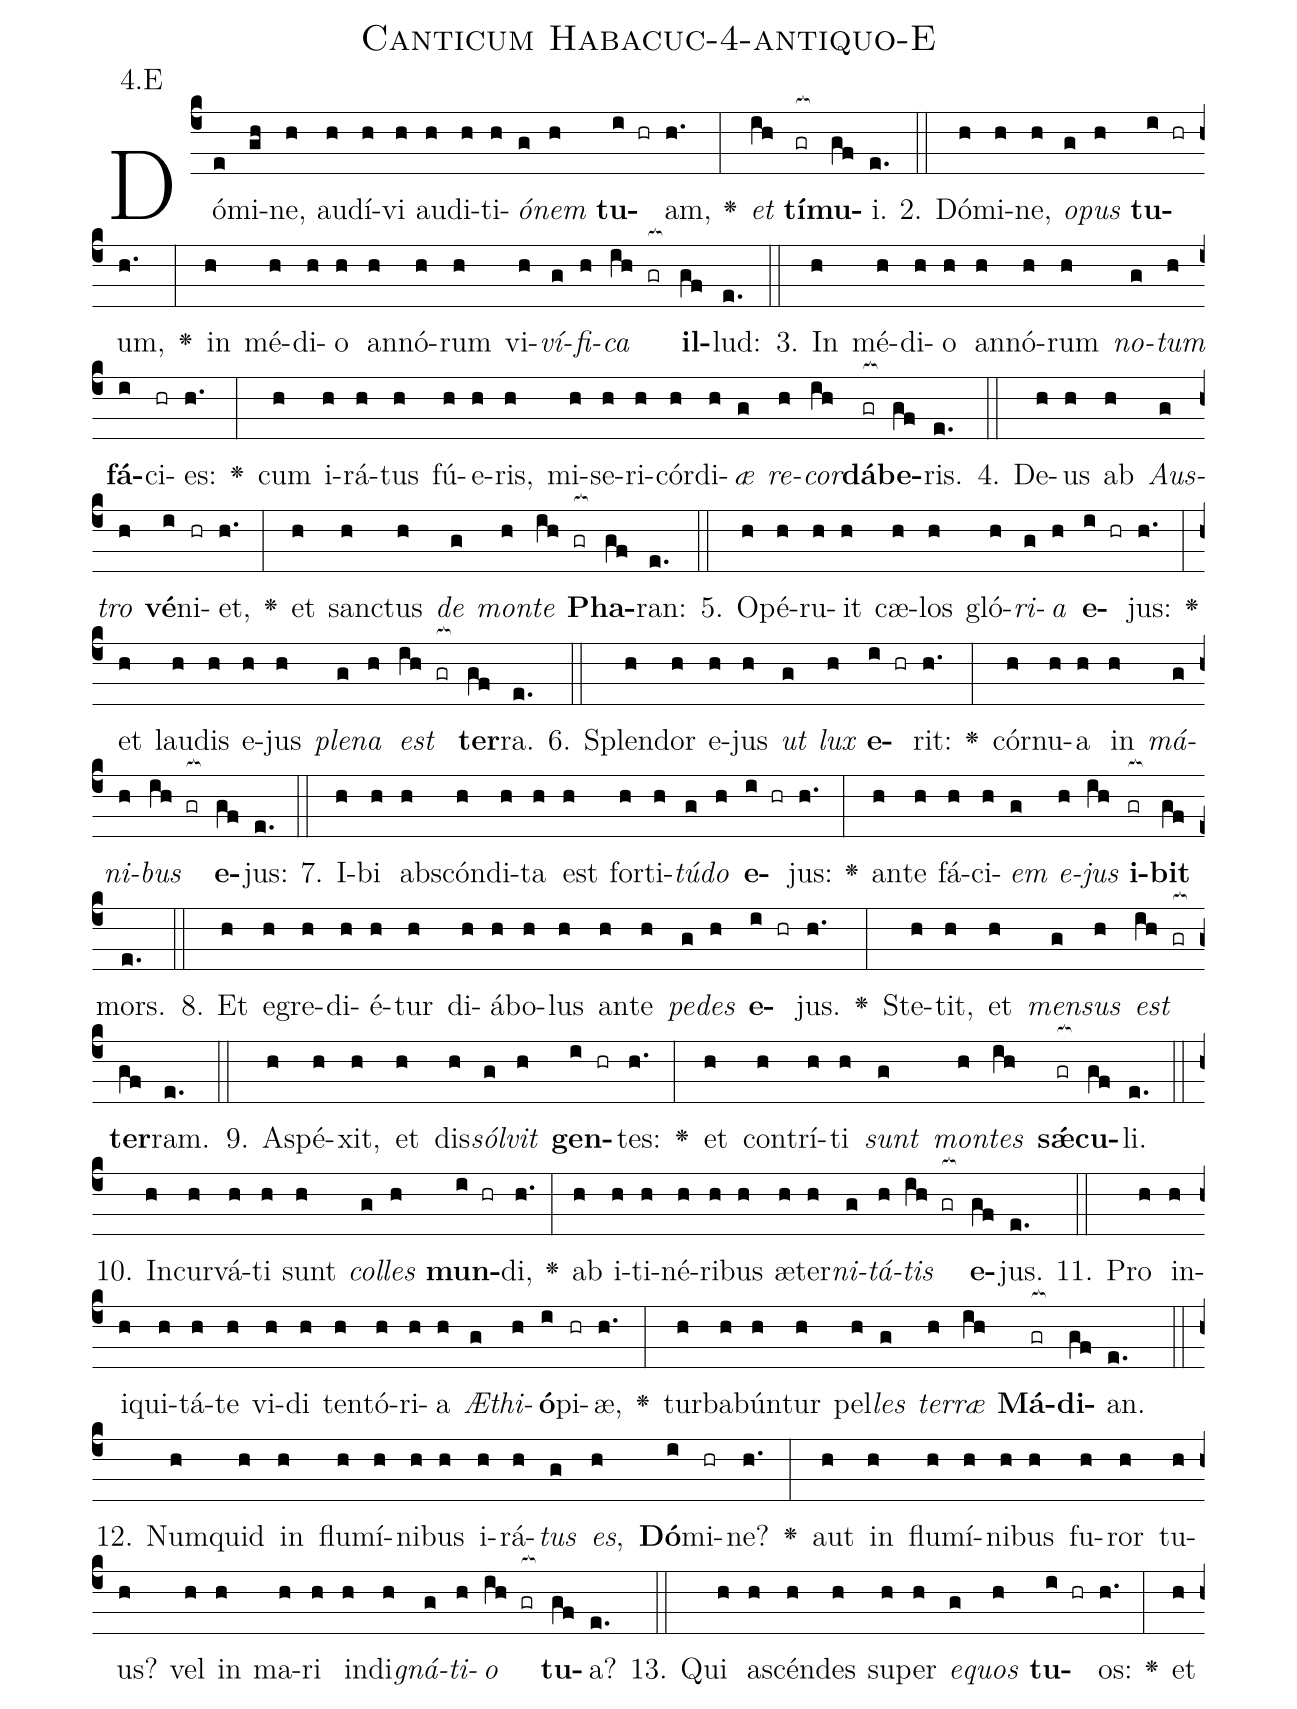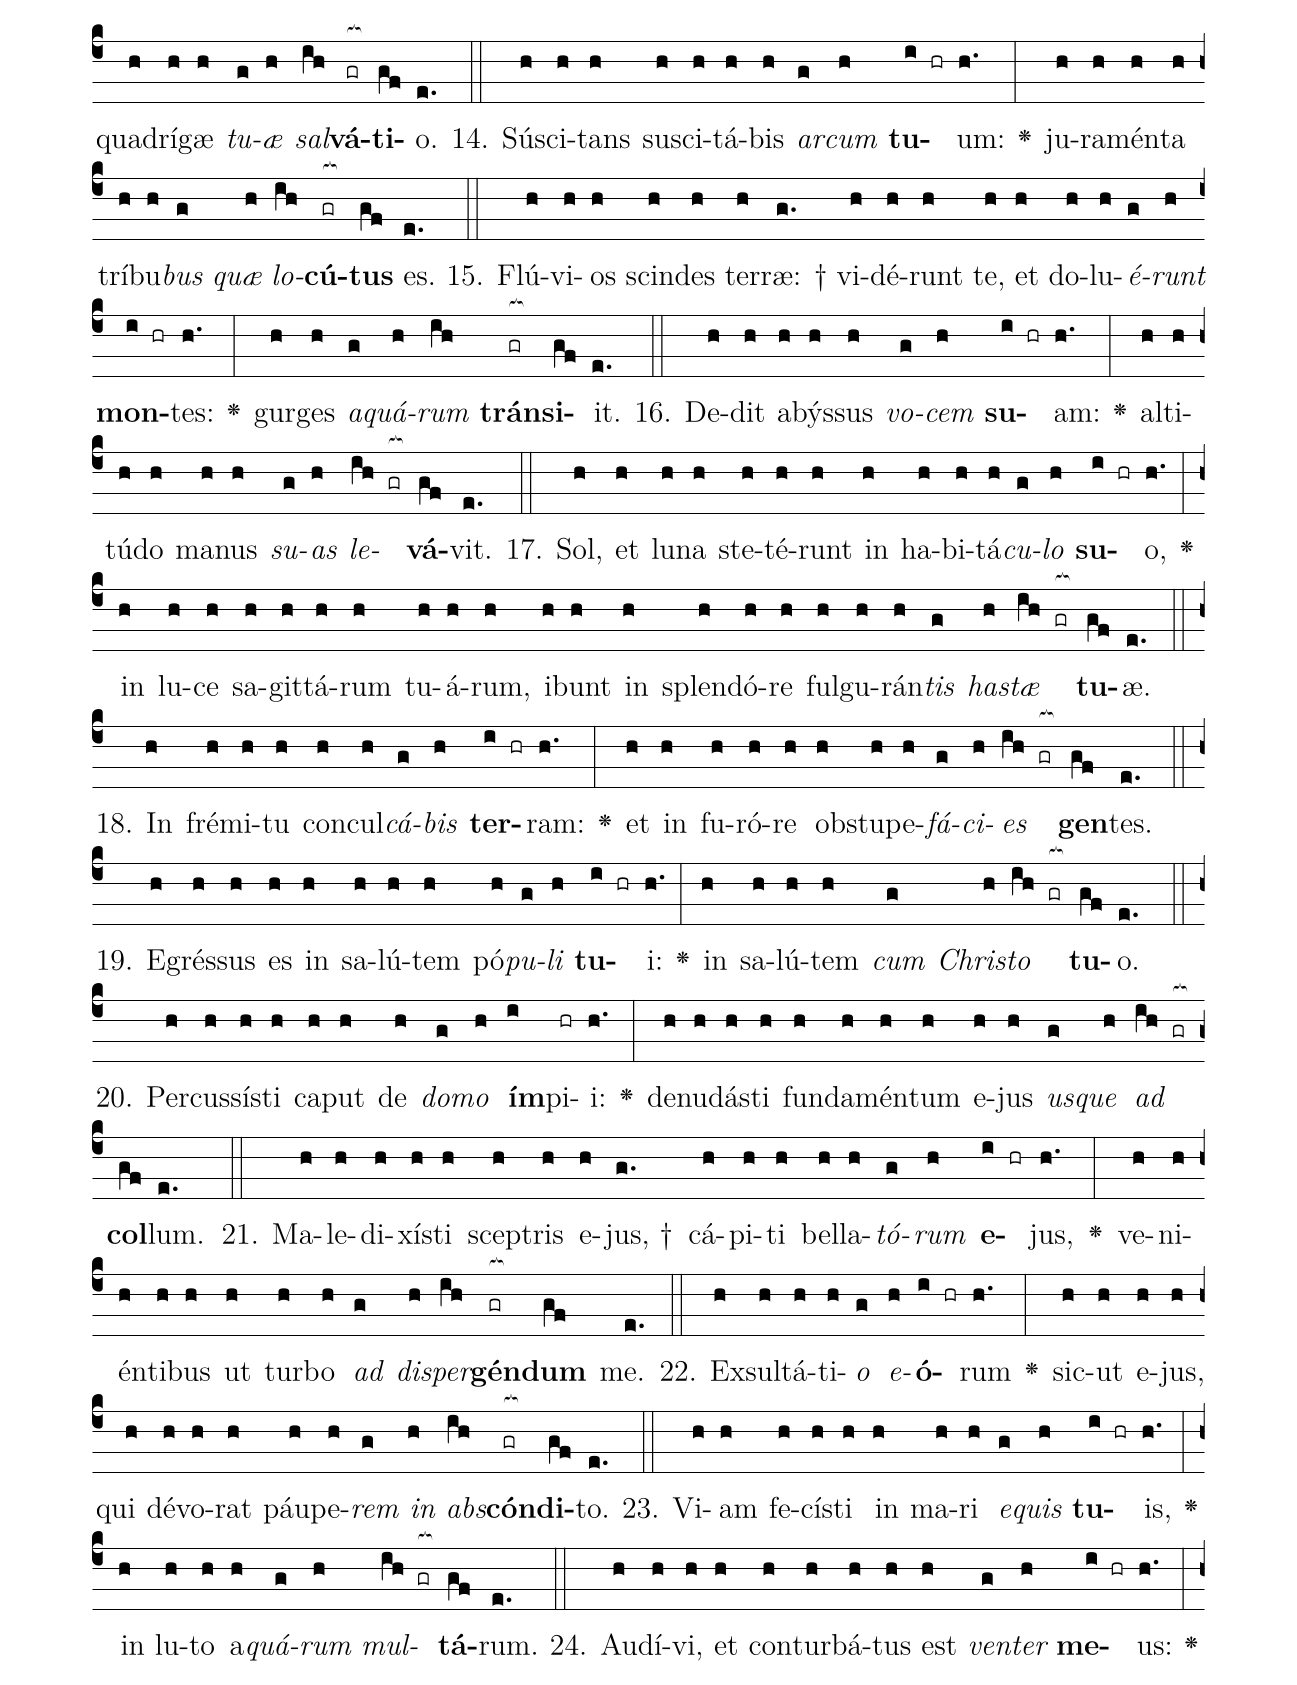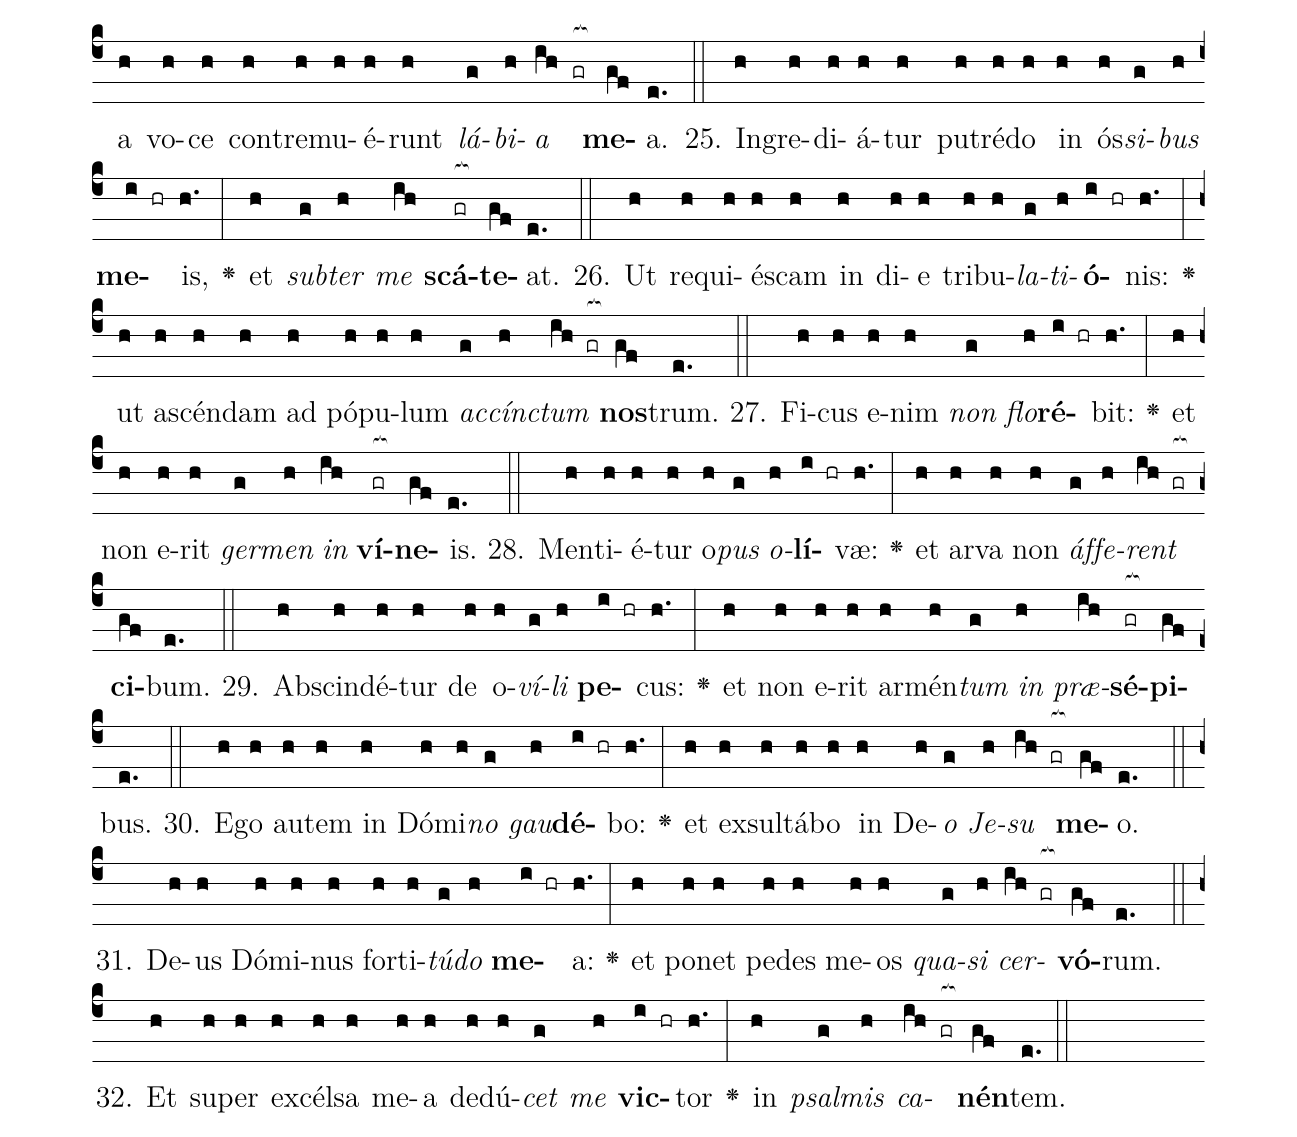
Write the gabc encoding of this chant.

name: Canticum Habacuc-4-antiquo-E;
annotation: 4.E;
%%
(c4)Dó(e)mi(gh)ne,(h) au(h)dí(h)vi(h) au(h)di(h)ti(h)<i>ó</i>(g)<i>nem</i>(h) <b>tu</b>(i hr)am,(h.) <v>\greheightstar</v>(:) <i>et</i>(ih) <b>tí</b>(gr[ocb:1{])<b>mu</b>(gf[ocb:0}])i.(e.) (::)
2. Dó(h)mi(h)ne,(h) <i>o</i>(g)<i>pus</i>(h) <b>tu</b>(i hr)um,(h.) <v>\greheightstar</v>(:) in(h) mé(h)di(h)o(h) an(h)nó(h)rum(h) vi(h)<i>ví</i>(g)<i>fi</i>(h)<i>ca</i>(ih gr[ocb:1{]) <b>il</b>(gf[ocb:0}])lud:(e.) (::)
3. In(h) mé(h)di(h)o(h) an(h)nó(h)rum(h) <i>no</i>(g)<i>tum</i>(h) <b>fá</b>(i)ci(hr)es:(h.) <v>\greheightstar</v>(:) cum(h) i(h)rá(h)tus(h) fú(h)e(h)ris,(h) mi(h)se(h)ri(h)cór(h)di(h)<i>æ</i>(g) <i>re</i>(h)<i>cor</i>(ih)<b>dá</b>(gr[ocb:1{])<b>be</b>(gf[ocb:0}])ris.(e.) (::)
4. De(h)us(h) ab(h) <i>Aus</i>(g)<i>tro</i>(h) <b>vé</b>(i)ni(hr)et,(h.) <v>\greheightstar</v>(:) et(h) sanc(h)tus(h) <i>de</i>(g) <i>mon</i>(h)<i>te</i>(ih gr[ocb:1{]) <b>Pha</b>(gf[ocb:0}])ran:(e.) (::)
5. O(h)pé(h)ru(h)it(h) cæ(h)los(h) gló(h)<i>ri</i>(g)<i>a</i>(h) <b>e</b>(i hr)jus:(h.) <v>\greheightstar</v>(:) et(h) lau(h)dis(h) e(h)jus(h) <i>ple</i>(g)<i>na</i>(h) <i>est</i>(ih gr[ocb:1{]) <b>ter</b>(gf[ocb:0}])ra.(e.) (::)
6. Splen(h)dor(h) e(h)jus(h) <i>ut</i>(g) <i>lux</i>(h) <b>e</b>(i hr)rit:(h.) <v>\greheightstar</v>(:) cór(h)nu(h)a(h) in(h) <i>má</i>(g)<i>ni</i>(h)<i>bus</i>(ih gr[ocb:1{]) <b>e</b>(gf[ocb:0}])jus:(e.) (::)
7. I(h)bi(h) abs(h)cón(h)di(h)ta(h) est(h) for(h)ti(h)<i>tú</i>(g)<i>do</i>(h) <b>e</b>(i hr)jus:(h.) <v>\greheightstar</v>(:) an(h)te(h) fá(h)ci(h)<i>em</i>(g) <i>e</i>(h)<i>jus</i>(ih) <b>i</b>(gr[ocb:1{])<b>bit</b>(gf[ocb:0}]) mors.(e.) (::)
8. Et(h) e(h)gre(h)di(h)é(h)tur(h) di(h)á(h)bo(h)lus(h) an(h)te(h) <i>pe</i>(g)<i>des</i>(h) <b>e</b>(i hr)jus.(h.) <v>\greheightstar</v>(:) Ste(h)tit,(h) et(h) <i>men</i>(g)<i>sus</i>(h) <i>est</i>(ih gr[ocb:1{]) <b>ter</b>(gf[ocb:0}])ram.(e.) (::)
9. A(h)spé(h)xit,(h) et(h) dis(h)<i>sól</i>(g)<i>vit</i>(h) <b>gen</b>(i hr)tes:(h.) <v>\greheightstar</v>(:) et(h) con(h)trí(h)ti(h) <i>sunt</i>(g) <i>mon</i>(h)<i>tes</i>(ih) <b>sǽ</b>(gr[ocb:1{])<b>cu</b>(gf[ocb:0}])li.(e.) (::)
10. In(h)cur(h)vá(h)ti(h) sunt(h) <i>col</i>(g)<i>les</i>(h) <b>mun</b>(i hr)di,(h.) <v>\greheightstar</v>(:) ab(h) i(h)ti(h)né(h)ri(h)bus(h) æ(h)ter(h)<i>ni</i>(g)<i>tá</i>(h)<i>tis</i>(ih gr[ocb:1{]) <b>e</b>(gf[ocb:0}])jus.(e.) (::)
11. Pro(h) in(h)i(h)qui(h)tá(h)te(h) vi(h)di(h) ten(h)tó(h)ri(h)a(h) <i>Æ</i>(g)<i>thi</i>(h)<b>ó</b>(i)pi(hr)æ,(h.) <v>\greheightstar</v>(:) tur(h)ba(h)bún(h)tur(h) pel(h)<i>les</i>(g) <i>ter</i>(h)<i>ræ</i>(ih) <b>Má</b>(gr[ocb:1{])<b>di</b>(gf[ocb:0}])an.(e.) (::)
12. Num(h)quid(h) in(h) flu(h)mí(h)ni(h)bus(h) i(h)rá(h)<i>tus</i>(g) <i>es</i>,(h) <b>Dó</b>(i)mi(hr)ne?(h.) <v>\greheightstar</v>(:) aut(h) in(h) flu(h)mí(h)ni(h)bus(h) fu(h)ror(h) tu(h)us?(h) vel(h) in(h) ma(h)ri(h) in(h)di(h)<i>gná</i>(g)<i>ti</i>(h)<i>o</i>(ih gr[ocb:1{]) <b>tu</b>(gf[ocb:0}])a?(e.) (::)
13. Qui(h) a(h)scén(h)des(h) su(h)per(h) <i>e</i>(g)<i>quos</i>(h) <b>tu</b>(i hr)os:(h.) <v>\greheightstar</v>(:) et(h) qua(h)drí(h)gæ(h) <i>tu</i>(g)<i>æ</i>(h) <i>sal</i>(ih)<b>vá</b>(gr[ocb:1{])<b>ti</b>(gf[ocb:0}])o.(e.) (::)
14. Sú(h)sci(h)tans(h) su(h)sci(h)tá(h)bis(h) <i>ar</i>(g)<i>cum</i>(h) <b>tu</b>(i hr)um:(h.) <v>\greheightstar</v>(:) ju(h)ra(h)mén(h)ta(h) trí(h)bu(h)<i>bus</i>(g) <i>quæ</i>(h) <i>lo</i>(ih)<b>cú</b>(gr[ocb:1{])<b>tus</b>(gf[ocb:0}]) es.(e.) (::)
15. Flú(h)vi(h)os(h) scin(h)des(h) ter(h)ræ: †(g.) vi(h)dé(h)runt(h) te,(h) et(h) do(h)lu(h)<i>é</i>(g)<i>runt</i>(h) <b>mon</b>(i hr)tes:(h.) <v>\greheightstar</v>(:) gur(h)ges(h) <i>a</i>(g)<i>quá</i>(h)<i>rum</i>(ih) <b>tráns</b>(gr[ocb:1{])<b>i</b>(gf[ocb:0}])it.(e.) (::)
16. De(h)dit(h) a(h)býs(h)sus(h) <i>vo</i>(g)<i>cem</i>(h) <b>su</b>(i hr)am:(h.) <v>\greheightstar</v>(:) al(h)ti(h)tú(h)do(h) ma(h)nus(h) <i>su</i>(g)<i>as</i>(h) <i>le</i>(ih gr[ocb:1{])<b>vá</b>(gf[ocb:0}])vit.(e.) (::)
17. Sol,(h) et(h) lu(h)na(h) ste(h)té(h)runt(h) in(h) ha(h)bi(h)tá(h)<i>cu</i>(g)<i>lo</i>(h) <b>su</b>(i hr)o,(h.) <v>\greheightstar</v>(:) in(h) lu(h)ce(h) sa(h)git(h)tá(h)rum(h) tu(h)á(h)rum,(h) i(h)bunt(h) in(h) splen(h)dó(h)re(h) ful(h)gu(h)rán(h)<i>tis</i>(g) <i>has</i>(h)<i>tæ</i>(ih gr[ocb:1{]) <b>tu</b>(gf[ocb:0}])æ.(e.) (::)
18. In(h) fré(h)mi(h)tu(h) con(h)cul(h)<i>cá</i>(g)<i>bis</i>(h) <b>ter</b>(i hr)ram:(h.) <v>\greheightstar</v>(:) et(h) in(h) fu(h)ró(h)re(h) ob(h)stu(h)pe(h)<i>fá</i>(g)<i>ci</i>(h)<i>es</i>(ih gr[ocb:1{]) <b>gen</b>(gf[ocb:0}])tes.(e.) (::)
19. E(h)grés(h)sus(h) es(h) in(h) sa(h)lú(h)tem(h) pó(h)<i>pu</i>(g)<i>li</i>(h) <b>tu</b>(i hr)i:(h.) <v>\greheightstar</v>(:) in(h) sa(h)lú(h)tem(h) <i>cum</i>(g) <i>Chris</i>(h)<i>to</i>(ih gr[ocb:1{]) <b>tu</b>(gf[ocb:0}])o.(e.) (::)
20. Per(h)cus(h)sís(h)ti(h) ca(h)put(h) de(h) <i>do</i>(g)<i>mo</i>(h) <b>ím</b>(i)pi(hr)i:(h.) <v>\greheightstar</v>(:) de(h)nu(h)dás(h)ti(h) fun(h)da(h)mén(h)tum(h) e(h)jus(h) <i>us</i>(g)<i>que</i>(h) <i>ad</i>(ih gr[ocb:1{]) <b>col</b>(gf[ocb:0}])lum.(e.) (::)
21. Ma(h)le(h)di(h)xís(h)ti(h) scep(h)tris(h) e(h)jus, †(g.) cá(h)pi(h)ti(h) bel(h)la(h)<i>tó</i>(g)<i>rum</i>(h) <b>e</b>(i hr)jus,(h.) <v>\greheightstar</v>(:) ve(h)ni(h)én(h)ti(h)bus(h) ut(h) tur(h)bo(h) <i>ad</i>(g) <i>di</i>(h)<i>sper</i>(ih)<b>gén</b>(gr[ocb:1{])<b>dum</b>(gf[ocb:0}]) me.(e.) (::)
22. Ex(h)sul(h)tá(h)ti(h)<i>o</i>(g) <i>e</i>(h)<b>ó</b>(i hr)rum(h.) <v>\greheightstar</v>(:) sic(h)ut(h) e(h)jus,(h) qui(h) dé(h)vo(h)rat(h) páu(h)pe(h)<i>rem</i>(g) <i>in</i>(h) <i>abs</i>(ih)<b>cón</b>(gr[ocb:1{])<b>di</b>(gf[ocb:0}])to.(e.) (::)
23. Vi(h)am(h) fe(h)cís(h)ti(h) in(h) ma(h)ri(h) <i>e</i>(g)<i>quis</i>(h) <b>tu</b>(i hr)is,(h.) <v>\greheightstar</v>(:) in(h) lu(h)to(h) a(h)<i>quá</i>(g)<i>rum</i>(h) <i>mul</i>(ih gr[ocb:1{])<b>tá</b>(gf[ocb:0}])rum.(e.) (::)
24. Au(h)dí(h)vi,(h) et(h) con(h)tur(h)bá(h)tus(h) est(h) <i>ven</i>(g)<i>ter</i>(h) <b>me</b>(i hr)us:(h.) <v>\greheightstar</v>(:) a(h) vo(h)ce(h) con(h)tre(h)mu(h)é(h)runt(h) <i>lá</i>(g)<i>bi</i>(h)<i>a</i>(ih gr[ocb:1{]) <b>me</b>(gf[ocb:0}])a.(e.) (::)
25. In(h)gre(h)di(h)á(h)tur(h) pu(h)tré(h)do(h) in(h) ós(h)<i>si</i>(g)<i>bus</i>(h) <b>me</b>(i hr)is,(h.) <v>\greheightstar</v>(:) et(h) <i>sub</i>(g)<i>ter</i>(h) <i>me</i>(ih) <b>scá</b>(gr[ocb:1{])<b>te</b>(gf[ocb:0}])at.(e.) (::)
26. Ut(h) re(h)qui(h)és(h)cam(h) in(h) di(h)e(h) tri(h)bu(h)<i>la</i>(g)<i>ti</i>(h)<b>ó</b>(i hr)nis:(h.) <v>\greheightstar</v>(:) ut(h) a(h)scén(h)dam(h) ad(h) pó(h)pu(h)lum(h) <i>ac</i>(g)<i>cínc</i>(h)<i>tum</i>(ih gr[ocb:1{]) <b>nos</b>(gf[ocb:0}])trum.(e.) (::)
27. Fi(h)cus(h) e(h)nim(h) <i>non</i>(g) <i>flo</i>(h)<b>ré</b>(i hr)bit:(h.) <v>\greheightstar</v>(:) et(h) non(h) e(h)rit(h) <i>ger</i>(g)<i>men</i>(h) <i>in</i>(ih) <b>ví</b>(gr[ocb:1{])<b>ne</b>(gf[ocb:0}])is.(e.) (::)
28. Men(h)ti(h)é(h)tur(h) o(h)<i>pus</i>(g) <i>o</i>(h)<b>lí</b>(i hr)væ:(h.) <v>\greheightstar</v>(:) et(h) ar(h)va(h) non(h) <i>áf</i>(g)<i>fe</i>(h)<i>rent</i>(ih gr[ocb:1{]) <b>ci</b>(gf[ocb:0}])bum.(e.) (::)
29. Ab(h)scin(h)dé(h)tur(h) de(h) o(h)<i>ví</i>(g)<i>li</i>(h) <b>pe</b>(i hr)cus:(h.) <v>\greheightstar</v>(:) et(h) non(h) e(h)rit(h) ar(h)mén(h)<i>tum</i>(g) <i>in</i>(h) <i>præ</i>(ih)<b>sé</b>(gr[ocb:1{])<b>pi</b>(gf[ocb:0}])bus.(e.) (::)
30. E(h)go(h) au(h)tem(h) in(h) Dó(h)mi(h)<i>no</i>(g) <i>gau</i>(h)<b>dé</b>(i hr)bo:(h.) <v>\greheightstar</v>(:) et(h) ex(h)sul(h)tá(h)bo(h) in(h) De(h)<i>o</i>(g) <i>Je</i>(h)<i>su</i>(ih gr[ocb:1{]) <b>me</b>(gf[ocb:0}])o.(e.) (::)
31. De(h)us(h) Dó(h)mi(h)nus(h) for(h)ti(h)<i>tú</i>(g)<i>do</i>(h) <b>me</b>(i hr)a:(h.) <v>\greheightstar</v>(:) et(h) po(h)net(h) pe(h)des(h) me(h)os(h) <i>qua</i>(g)<i>si</i>(h) <i>cer</i>(ih gr[ocb:1{])<b>vó</b>(gf[ocb:0}])rum.(e.) (::)
32. Et(h) su(h)per(h) ex(h)cél(h)sa(h) me(h)a(h) de(h)dú(h)<i>cet</i>(g) <i>me</i>(h) <b>vic</b>(i hr)tor(h.) <v>\greheightstar</v>(:) in(h) <i>psal</i>(g)<i>mis</i>(h) <i>ca</i>(ih gr[ocb:1{])<b>nén</b>(gf[ocb:0}])tem.(e.) (::)
